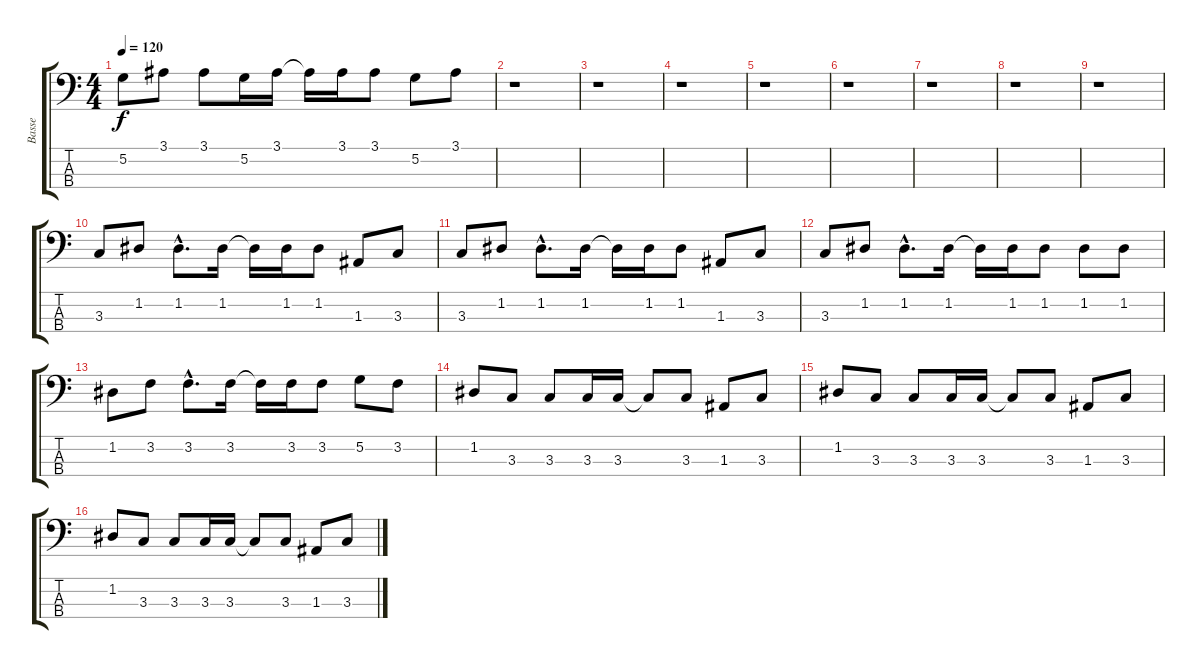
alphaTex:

\track ("Basse" "Basse") {instrument electricbassfinger}
\staff {score tabs}
\tuning (G2 D2 A1 E1) {hide}
\ts (4 4)
\tempo 120
\clef f4
\ks c
5.2.8{dy f} 3.1.8 3.1.8 5.2.16 3.1.16 3.1{t}.16 3.1.16 3.1.8 5.2.8 3.1.8 |
r.1 |
r.1 |
r.1 |
r.1 |
r.1 |
r.1 |
r.1 |
r.1 |
3.3.8 1.2.8 1.2{hac}.8{d} 1.2.16 1.2{t}.16 1.2.16 1.2.8 1.3.8 3.3.8 |
3.3.8 1.2.8 1.2{hac}.8{d} 1.2.16 1.2{t}.16 1.2.16 1.2.8 1.3.8 3.3.8 |
3.3.8 1.2.8 1.2{hac}.8{d} 1.2.16 1.2{t}.16 1.2.16 1.2.8 1.2.8 1.2.8 |
1.2.8 3.2.8 3.2{hac}.8{d} 3.2.16 3.2{t}.16 3.2.16 3.2.8 5.2.8 3.2.8 |
1.2.8 3.3.8 3.3.8 3.3.16 3.3.16 3.3{t}.8 3.3.8 1.3.8 3.3.8 |
1.2.8 3.3.8 3.3.8 3.3.16 3.3.16 3.3{t}.8 3.3.8 1.3.8 3.3.8 |
1.2.8 3.3.8 3.3.8 3.3.16 3.3.16 3.3{t}.8 3.3.8 1.3.8 3.3.8
